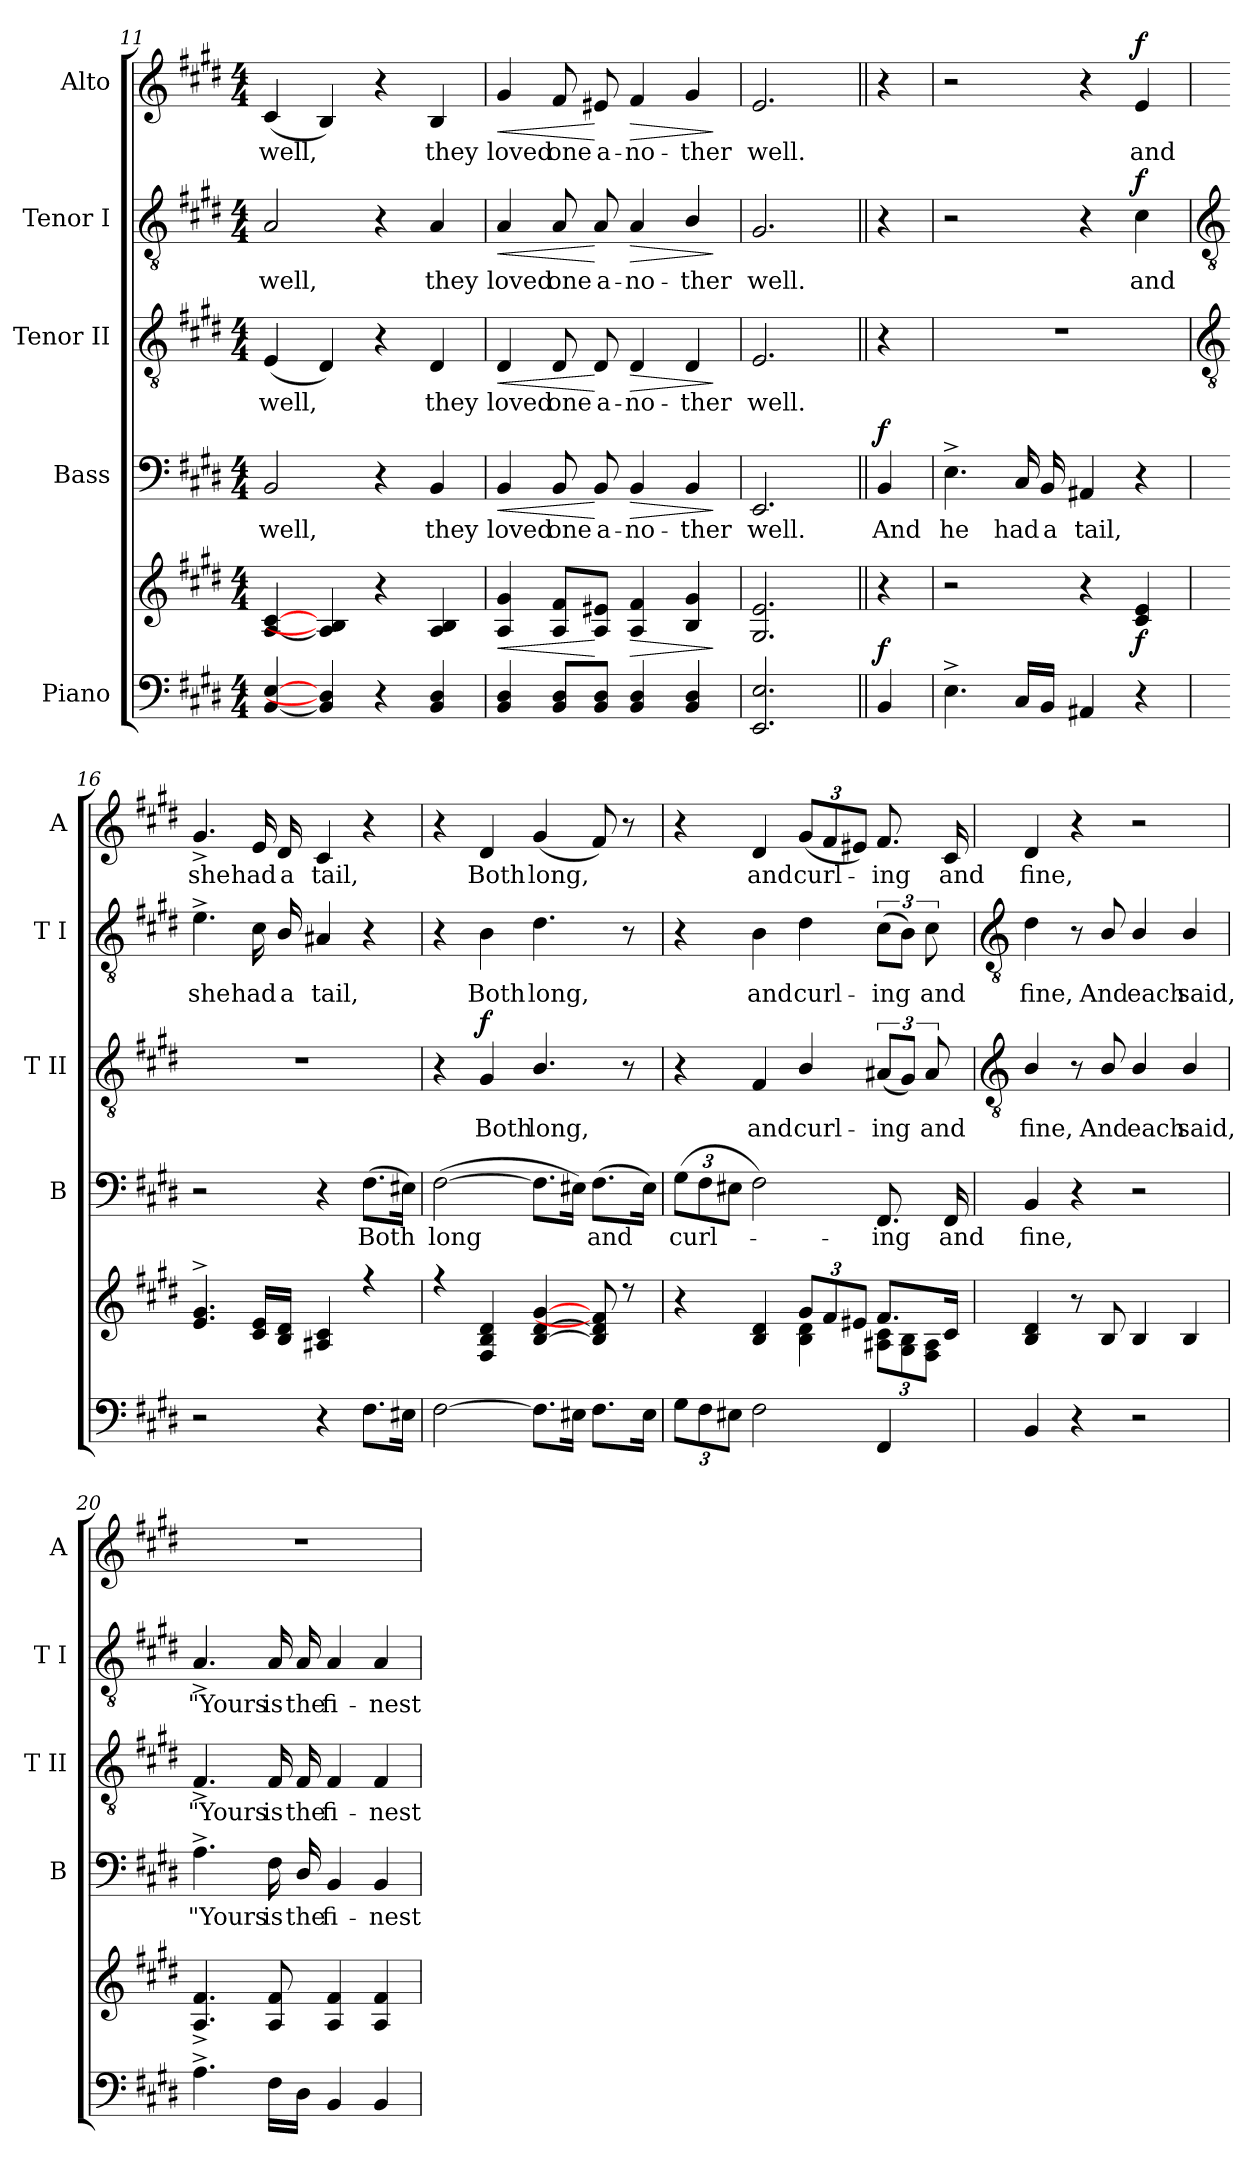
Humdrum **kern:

**kern	**kern	**dynam	**kern	**text	**dynam	**kern	**text	**dynam	**kern	**text	**dynam	**kern	**text	**dynam
*part5	*part5	*part5	*part4	*part4	*part4	*part3	*part3	*part3	*part2	*part2	*part2	*part1	*part1	*part1
*staff6	*staff5	*staff5/6	*staff4	*staff4	*staff4	*staff3	*staff3	*staff3	*staff2	*staff2	*staff2	*staff1	*staff1	*staff1
*I"Piano	*	*	*I"Bass	*	*	*I"Tenor II	*	*	*I"Tenor I	*	*	*I"Alto	*	*
*	*	*	*I'B	*	*	*I'T II	*	*	*I'T I	*	*	*I'A	*	*
*clefF4	*clefG2	*	*clefF4	*	*	*clefGv2	*	*	*clefGv2	*	*	*clefG2	*	*
*k[f#c#g#d#]	*k[f#c#g#d#]	*	*k[f#c#g#d#]	*	*	*k[f#c#g#d#]	*	*	*k[f#c#g#d#]	*	*	*k[f#c#g#d#]	*	*
*E:	*E:	*	*E:	*	*	*E:	*	*	*E:	*	*	*E:	*	*
*M4/4	*M4/4	*	*M4/4	*	*	*M4/4	*	*	*M4/4	*	*	*M4/4	*	*
=11	=11	=11	=11	=11	=11	=11	=11	=11	=11	=11	=11	=11	=11	=11
!	!	!	!	!LO:LY:b	!	!	!LO:LY:b	!	!	!LO:LY:b	!	!	!LO:LY:b	!
[4BB [4E	[4A [4c#	.	2BB	well,	.	(<4E	well,	.	2A	well,	.	(<4c#	well,	.
4BB] 4D#]	4A] 4B]	.	.	.	.	4D#)	.	.	.	.	.	4B)	.	.
4r	4r	.	4r	.	.	4r	.	.	4r	.	.	4r	.	.
!	!	!	!	!LO:LY:b	!	!	!LO:LY:b	!	!	!LO:LY:b	!	!	!LO:LY:b	!
4BB 4D#	4A 4B	.	4BB	they	.	4D#	they	.	4A	they	.	4B	they	.
=12	=12	=12	=12	=12	=12	=12	=12	=12	=12	=12	=12	=12	=12	=12
!	!	!LO:HP:b	!	!LO:LY:b	!LO:HP:b	!	!LO:LY:b	!LO:HP:b	!	!LO:LY:b	!LO:HP:b	!	!LO:LY:b	!LO:HP:b
4BB 4D#	4A 4g#	<	4BB	loved	<	4D#	loved	<	4A	loved	<	4g#	loved	<
!	!	!	!	!LO:LY:b	!	!	!LO:LY:b	!	!	!LO:LY:b	!	!	!LO:LY:b	!
8BB 8D#L	8A 8f#L	.	8BB	one	.	8D#	one	.	8A	one	.	8f#	one	.
!	!	!	!	!LO:LY:b	!	!	!LO:LY:b	!	!	!LO:LY:b	!	!	!LO:LY:b	!
8BB 8D#J	8A 8e#XJ	[	8BB	a-	[	8D#	a-	[	8A	a-	[	8e#X	a-	[
!	!	!LO:HP:b	!	!LO:LY:b	!LO:HP:b	!	!LO:LY:b	!LO:HP:b	!	!LO:LY:b	!LO:HP:b	!	!LO:LY:b	!LO:HP:b
4BB 4D#	4A 4f#	>	4BB	-no-	>	4D#	-no-	>	4A	-no-	>	4f#	-no-	>
!	!	!	!	!LO:LY:b	!	!	!LO:LY:b	!	!	!LO:LY:b	!	!	!LO:LY:b	!
4BB/ 4D#/	4B 4g#	.	4BB/	-ther	.	4D#	-ther	.	4B/	-ther	.	4g#	-ther	.
.	.	]	.	.	]	.	.	]	.	.	]	.	.	]
=13	=13	=13	=13	=13	=13	=13	=13	=13	=13	=13	=13	=13	=13	=13
!	!	!	!	!LO:LY:b	!	!	!LO:LY:b	!	!	!LO:LY:b	!	!	!LO:LY:b	!
2.EE 2.E	2.G# 2.e	.	2.EE	well.	.	2.E	well.	.	2.G#	well.	.	2.e	well.	.
=14||	=14||	=14||	=14||	=14||	=14||	=14||	=14||	=14||	=14||	=14||	=14||	=14||	=14||	=14||
!	!	!LO:DY:a=2	!	!LO:LY:b	!LO:DY:b	!	!	!	!	!	!	!	!	!
4BB	4r	f	4BB	And	f	4r	.	.	4r	.	.	4r	.	.
=15	=15	=15	=15	=15	=15	=15	=15	=15	=15	=15	=15	=15	=15	=15
!	!	!	!	!LO:LY:b	!	!	!	!	!	!	!	!	!	!
4.E^	2r	.	4.E^	he	.	1r	.	.	2r	.	.	2r	.	.
!	!	!	!	!LO:LY:b	!	!	!	!	!	!	!	!	!	!
16C#LL	.	.	16C#	had	.	.	.	.	.	.	.	.	.	.
!	!	!	!	!LO:LY:b	!	!	!	!	!	!	!	!	!	!
16BBJJ	.	.	16BB	a	.	.	.	.	.	.	.	.	.	.
!	!	!	!	!LO:LY:b	!	!	!	!	!	!	!	!	!	!
4AA#X	4r	.	4AA#X	tail,	.	.	.	.	4r	.	.	4r	.	.
!	!	!LO:DY:b	!	!	!	!	!	!	!	!LO:LY:b	!LO:DY:b	!	!LO:LY:b	!LO:DY:b
4r	4c# 4e	f	4r	.	.	.	.	.	4c#	and	f	4e	and	f
!!LO:LB:g=z
=16	=16	=16	=16	=16	=16	=16	=16	=16	=16	=16	=16	=16	=16	=16
*	*	*	*	*	*	*clefGv2	*	*	*clefGv2	*	*	*	*	*
*	*^	*	*	*	*	*	*	*	*	*	*	*	*	*
!	!	!	!	!	!	!	!	!	!	!	!LO:LY:b	!	!	!LO:LY:b	!
2r	4.e^ 4.g#^	1ryy	.	2r	.	.	1r	.	.	4.e^	she	.	4.g#^	she	.
!	!	!	!	!	!	!	!	!	!	!	!LO:LY:b	!	!	!LO:LY:b	!
.	16c# 16eLL	.	.	.	.	.	.	.	.	16c#	had	.	16e	had	.
!	!	!	!	!	!	!	!	!	!	!	!LO:LY:b	!	!	!LO:LY:b	!
.	16B 16d#JJ	.	.	.	.	.	.	.	.	16B/	a	.	16d#	a	.
!	!	!	!	!	!	!	!	!	!	!	!LO:LY:b	!	!	!LO:LY:b	!
4r	4A#X 4c#	.	.	4r	.	.	.	.	.	4A#X	tail,	.	4c#	tail,	.
!	!	!	!	!	!LO:LY:b	!	!	!	!	!	!	!	!	!	!
8.F#L	4r	.	.	(>8.F#L	Both	.	.	.	.	4r	.	.	4r	.	.
16E#XJ	.	.	.	16E#XJ)	.	.	.	.	.	.	.	.	.	.	.
=17	=17	=17	=17	=17	=17	=17	=17	=17	=17	=17	=17	=17	=17	=17	=17
!	!	!	!	!	!LO:LY:b	!	!	!	!	!	!	!	!	!	!
[2F#	4r	1ryy	.	(>[2F#	long	.	4r	.	.	4r	.	.	4r	.	.
!	!	!	!	!	!	!	!	!LO:LY:b	!LO:DY:b	!	!LO:LY:b	!	!	!LO:LY:b	!
.	4F# 4B 4d#	.	.	.	.	.	4G#	Both	f	4B	Both	.	4d#	Both	.
!	!	!	!	!	!	!	!	!LO:LY:b	!	!	!LO:LY:b	!	!	!LO:LY:b	!
8.F#L]	[4B [4d# [4g#	.	.	8.F#L]	.	.	4.B/	long,	.	4.d#	long,	.	(<4g#	long,	.
16E#XJ	.	.	.	16E#XJ)	.	.	.	.	.	.	.	.	.	.	.
!	!	!	!	!	!LO:LY:b	!	!	!	!	!	!	!	!	!	!
8.F#L	8B] 8d#] 8f#]	.	.	(>8.F#L	and	.	.	.	.	.	.	.	8f#)	.	.
.	8r	.	.	.	.	.	8r	.	.	8r	.	.	8r	.	.
16E#J	.	.	.	16E#J)	.	.	.	.	.	.	.	.	.	.	.
=18	=18	=18	=18	=18	=18	=18	=18	=18	=18	=18	=18	=18	=18	=18	=18
!	!	!	!	!	!LO:LY:b	!	!	!	!	!	!	!	!	!	!
12G#L	4r	2ryy	.	(>12G#L	curl-	.	4r	.	.	4r	.	.	4r	.	.
12F#	.	.	.	12F#	.	.	.	.	.	.	.	.	.	.	.
12E#XJ	.	.	.	12E#XJ	.	.	.	.	.	.	.	.	.	.	.
!	!	!	!	!	!	!	!	!LO:LY:b	!	!	!LO:LY:b	!	!	!LO:LY:b	!
2F#	4B 4d#	.	.	2F#)	.	.	4F#	and	.	4B	and	.	4d#	and	.
!	!	!	!	!	!	!	!	!LO:LY:b	!	!	!LO:LY:b	!	!	!LO:LY:b	!
.	12g#L	4B\ 4d#\	.	.	.	.	4B/	curl-	.	4d#	curl-	.	(<12g#L	curl-	.
.	12f#	.	.	.	.	.	.	.	.	.	.	.	12f#	.	.
.	12e#XJ	.	.	.	.	.	.	.	.	.	.	.	12e#XJ)	.	.
!	!	!	!	!	!LO:LY:b	!	!	!LO:LY:b	!	!	!LO:LY:b	!	!	!LO:LY:b	!
4FF#	8.f#L	12A#X 12c#L	.	8.FF#	ing	.	(<12A#XL	-ing	.	(>12c#L	-ing	.	8.f#	ing	.
.	.	12G# 12B	.	.	.	.	12G#J)	.	.	12BJ)	.	.	.	.	.
!	!	!	!	!	!	!	!	!LO:LY:b	!	!	!LO:LY:b	!	!	!	!
.	.	12F# 12A#J	.	.	.	.	12A#	and	.	12c#	and	.	.	.	.
!	!	!	!	!	!LO:LY:b	!	!	!	!	!	!	!	!	!LO:LY:b	!
.	16c#J	.	.	16FF#	and	.	.	.	.	.	.	.	16c#	and	.
*	*v	*v	*	*	*	*	*	*	*	*	*	*	*	*	*
!!LO:LB:g=z
=19	=19	=19	=19	=19	=19	=19	=19	=19	=19	=19	=19	=19	=19	=19
*	*	*	*	*	*	*clefGv2	*	*	*clefGv2	*	*	*	*	*
!	!	!	!	!LO:LY:b	!	!	!LO:LY:b	!	!	!LO:LY:b	!	!	!LO:LY:b	!
4BB	4B 4d#	.	4BB	fine,	.	4B/	fine,	.	4d#	fine,	.	4d#	fine,	.
4r	8r	.	4r	.	.	8r	.	.	8r	.	.	4r	.	.
!	!	!	!	!	!	!	!LO:LY:b	!	!	!LO:LY:b	!	!	!	!
.	8B/	.	.	.	.	8B/	And	.	8B/	And	.	.	.	.
!	!	!	!	!	!	!	!LO:LY:b	!	!	!LO:LY:b	!	!	!	!
2r	4B/	.	2r	.	.	4B/	each	.	4B/	each	.	2r	.	.
!	!	!	!	!	!	!	!LO:LY:b	!	!	!LO:LY:b	!	!	!	!
.	4B/	.	.	.	.	4B/	said,	.	4B/	said,	.	.	.	.
=20	=20	=20	=20	=20	=20	=20	=20	=20	=20	=20	=20	=20	=20	=20
!	!	!	!	!LO:LY:b	!	!	!LO:LY:b	!	!	!LO:LY:b	!	!	!	!
4.A^	4.A^ 4.f#^	.	4.A^	"Yours	.	4.F#^	"Yours	.	4.A^	"Yours	.	1r	.	.
!	!	!	!	!LO:LY:b	!	!	!LO:LY:b	!	!	!LO:LY:b	!	!	!	!
16F#LL	8A 8f#	.	16F#	is	.	16F#	is	.	16A	is	.	.	.	.
!	!	!	!	!LO:LY:b	!	!	!LO:LY:b	!	!	!LO:LY:b	!	!	!	!
16D#JJ	.	.	16D#/	the	.	16F#	the	.	16A	the	.	.	.	.
!	!	!	!	!LO:LY:b	!	!	!LO:LY:b	!	!	!LO:LY:b	!	!	!	!
4BB/	4A 4f#	.	4BB/	fi-	.	4F#	fi-	.	4A	fi-	.	.	.	.
!	!	!	!	!LO:LY:b	!	!	!LO:LY:b	!	!	!LO:LY:b	!	!	!	!
4BB	4A 4f#	.	4BB	-nest	.	4F#	-nest	.	4A	-nest	.	.	.	.
=	=	=	=	=	=	=	=	=	=	=	=	=	=	=
*-	*-	*-	*-	*-	*-	*-	*-	*-	*-	*-	*-	*-	*-	*-
